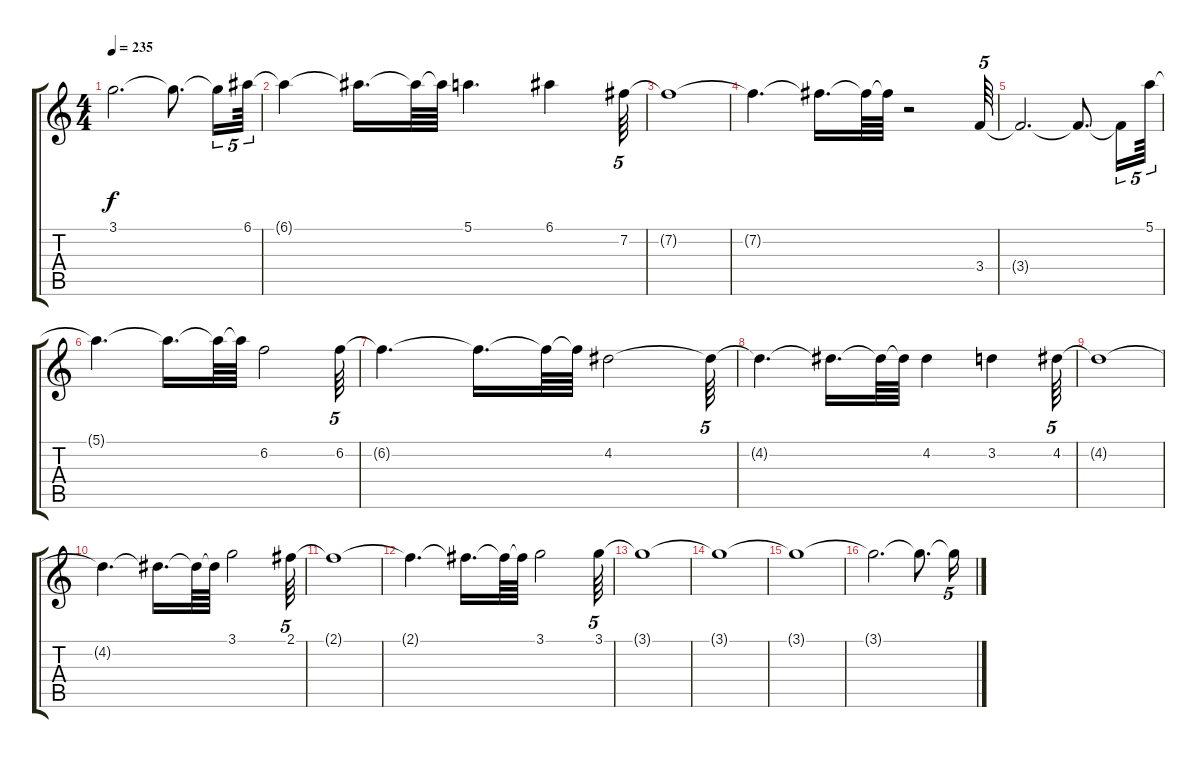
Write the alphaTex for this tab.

\track "" {instrument overdrivenguitar}
\staff {score tabs}
\tuning (E4 B3 G3 D3 A2 E2) {hide}
\ts (4 4)
\tempo 235
\clef g2
\ks c
3.1{t}.2{d dy f} 3.1{t}.8{d} 3.1{t}.16{tu (5 4)} 6.1.64{tu (5 4)} |
6.1{t}.4 6.1{t}.16{d} 6.1{t}.64 6.1{t}.64 5.1.4{d} 6.1.4 7.2.64{tu (5 4)} |
7.2{t}.1 |
7.2{t}.4{d} 7.2{t}.16{d} 7.2{t}.64 7.2{t}.64 r.2 3.4.64{tu (5 4)} |
3.4{t}.2{d} 3.4{t}.8{d} 3.4{t}.16{tu (5 4)} 5.1.64{tu (5 4)} |
5.1{t}.4{d} 5.1{t}.16{d} 5.1{t}.64 5.1{t}.64 6.2.2 6.2.64{tu (5 4)} |
6.2{t}.4{d} 6.2{t}.16{d} 6.2{t}.64 6.2{t}.64 4.2.2 4.2{t}.64{tu (5 4)} |
4.2{t}.4{d} 4.2{t}.16{d} 4.2{t}.64 4.2{t}.64 4.2.4 3.2.4 4.2.64{tu (5 4)} |
4.2{t}.1 |
4.2{t}.4{d} 4.2{t}.16{d} 4.2{t}.64 4.2{t}.64 3.1.2 2.1.64{tu (5 4)} |
2.1{t}.1 |
2.1{t}.4{d} 2.1{t}.16{d} 2.1{t}.64 2.1{t}.64 3.1.2 3.1.64{tu (5 4)} |
3.1{t}.1 |
3.1{t}.1 |
3.1{t}.1 |
3.1{t}.2{d} 3.1{t}.8{d} 3.1{t}.16{tu (5 4)}
